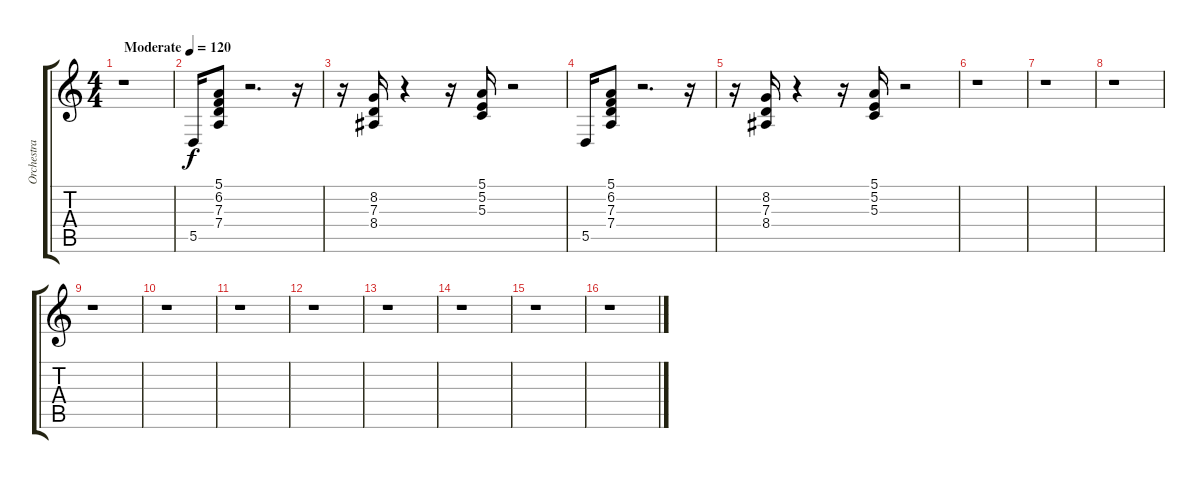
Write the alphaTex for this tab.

\track ("Orchestra" "Orchestra") {instrument brasssection}
\staff {score tabs}
\tuning (E4 B3 G3 D3 A2 E2) {hide}
\ts (4 4)
\tempo (120 "Moderate")
\clef g2
\ks c
r.1{dy f instrument brasssection} |
5.5.16 (5.1 6.2 7.3 7.4).8 r.2{d} r.16 |
r.16 (8.2 7.3 8.4).16 r.4 r.16 (5.1 5.2 5.3).16 r.2 |
5.5.16 (5.1 6.2 7.3 7.4).8 r.2{d} r.16 |
r.16 (8.2 7.3 8.4).16 r.4 r.16 (5.1 5.2 5.3).16 r.2 |
r.1 |
r.1 |
r.1 |
r.1 |
r.1 |
r.1 |
r.1 |
r.1 |
r.1 |
r.1 |
r.1
